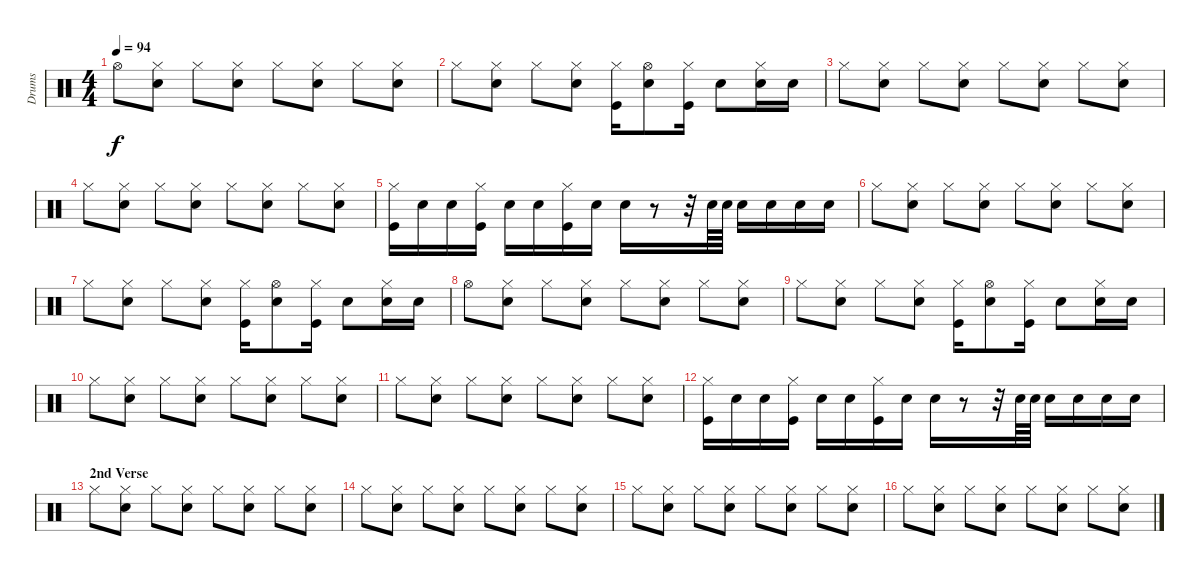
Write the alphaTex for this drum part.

\track ("Drums" "Drums") {instrument percussion}
\staff {score}
\articulation defaults
\ts (4 4)
\tempo 94
\clef neutral
\ks c "Hi-Hat (open)".8{dy f}
("Hi-Hat (closed)" "Snare (hit) 2").8 "Hi-Hat (closed)".8 ("Hi-Hat (closed)" "Snare (hit) 2").8 "Hi-Hat (closed)".8 ("Hi-Hat (closed)" "Snare (hit) 2").8 "Hi-Hat (closed)".8 ("Hi-Hat (closed)" "Snare (hit) 2").8 |
"Hi-Hat (closed)".8 ("Hi-Hat (closed)" "Snare (hit) 2").8 "Hi-Hat (closed)".8 ("Hi-Hat (closed)" "Snare (hit) 2").8 ("Hi-Hat (closed)" "Kick (hit)").16 ("Hi-Hat (open)" "Electric Snare (hit)").8 ("Hi-Hat (closed)" "Kick (hit)").16 "Electric Snare (hit)".8 ("Hi-Hat (closed)" "Electric Snare (hit)").16 "Electric Snare (hit)".16 |
"Hi-Hat (closed)".8 ("Hi-Hat (closed)" "Snare (hit) 2").8 "Hi-Hat (closed)".8 ("Hi-Hat (closed)" "Snare (hit) 2").8 "Hi-Hat (closed)".8 ("Hi-Hat (closed)" "Snare (hit) 2").8 "Hi-Hat (closed)".8 ("Hi-Hat (closed)" "Snare (hit) 2").8 |
"Hi-Hat (closed)".8 ("Hi-Hat (closed)" "Snare (hit) 2").8 "Hi-Hat (closed)".8 ("Hi-Hat (closed)" "Snare (hit) 2").8 "Hi-Hat (closed)".8 ("Hi-Hat (closed)" "Snare (hit) 2").8 "Hi-Hat (closed)".8 ("Hi-Hat (closed)" "Snare (hit) 2").8 |
("Hi-Hat (closed)" "Kick (hit)").16 "Electric Snare (hit)".16 "Electric Snare (hit)".16 ("Hi-Hat (closed)" "Kick (hit)").16 "Electric Snare (hit)".16 "Electric Snare (hit)".16 ("Hi-Hat (closed)" "Kick (hit)").16 "Electric Snare (hit)".16 "Electric Snare (hit)".16 r.8 r.32 "Electric Snare (hit)".64 "Electric Snare (hit)".64 "Electric Snare (hit)".16 "Electric Snare (hit)".16 "Electric Snare (hit)".16 "Electric Snare (hit)".16 |
"Hi-Hat (closed)".8 ("Hi-Hat (closed)" "Snare (hit) 2").8 "Hi-Hat (closed)".8 ("Hi-Hat (closed)" "Snare (hit) 2").8 "Hi-Hat (closed)".8 ("Hi-Hat (closed)" "Snare (hit) 2").8 "Hi-Hat (closed)".8 ("Hi-Hat (closed)" "Snare (hit) 2").8 |
"Hi-Hat (closed)".8 ("Hi-Hat (closed)" "Snare (hit) 2").8 "Hi-Hat (closed)".8 ("Hi-Hat (closed)" "Snare (hit) 2").8 ("Hi-Hat (closed)" "Kick (hit)").16 ("Hi-Hat (open)" "Electric Snare (hit)").8 ("Hi-Hat (closed)" "Kick (hit)").16 "Electric Snare (hit)".8 ("Hi-Hat (closed)" "Electric Snare (hit)").16 "Electric Snare (hit)".16 |
"Hi-Hat (open)".8 ("Hi-Hat (closed)" "Snare (hit) 2").8 "Hi-Hat (closed)".8 ("Hi-Hat (closed)" "Snare (hit) 2").8 "Hi-Hat (closed)".8 ("Hi-Hat (closed)" "Snare (hit) 2").8 "Hi-Hat (closed)".8 ("Hi-Hat (closed)" "Snare (hit) 2").8 |
"Hi-Hat (closed)".8 ("Hi-Hat (closed)" "Snare (hit) 2").8 "Hi-Hat (closed)".8 ("Hi-Hat (closed)" "Snare (hit) 2").8 ("Hi-Hat (closed)" "Kick (hit)").16 ("Hi-Hat (open)" "Electric Snare (hit)").8 ("Hi-Hat (closed)" "Kick (hit)").16 "Electric Snare (hit)".8 ("Hi-Hat (closed)" "Electric Snare (hit)").16 "Electric Snare (hit)".16 |
"Hi-Hat (closed)".8 ("Hi-Hat (closed)" "Snare (hit) 2").8 "Hi-Hat (closed)".8 ("Hi-Hat (closed)" "Snare (hit) 2").8 "Hi-Hat (closed)".8 ("Hi-Hat (closed)" "Snare (hit) 2").8 "Hi-Hat (closed)".8 ("Hi-Hat (closed)" "Snare (hit) 2").8 |
"Hi-Hat (closed)".8 ("Hi-Hat (closed)" "Snare (hit) 2").8 "Hi-Hat (closed)".8 ("Hi-Hat (closed)" "Snare (hit) 2").8 "Hi-Hat (closed)".8 ("Hi-Hat (closed)" "Snare (hit) 2").8 "Hi-Hat (closed)".8 ("Hi-Hat (closed)" "Snare (hit) 2").8 |
("Hi-Hat (closed)" "Kick (hit)").16 "Electric Snare (hit)".16 "Electric Snare (hit)".16 ("Hi-Hat (closed)" "Kick (hit)").16 "Electric Snare (hit)".16 "Electric Snare (hit)".16 ("Hi-Hat (closed)" "Kick (hit)").16 "Electric Snare (hit)".16 "Electric Snare (hit)".16 r.8 r.32 "Electric Snare (hit)".64 "Electric Snare (hit)".64 "Electric Snare (hit)".16 "Electric Snare (hit)".16 "Electric Snare (hit)".16 "Electric Snare (hit)".16 |
\section ("" "2nd Verse")
"Hi-Hat (closed)".8 ("Hi-Hat (closed)" "Snare (hit) 2").8 "Hi-Hat (closed)".8 ("Hi-Hat (closed)" "Snare (hit) 2").8 "Hi-Hat (closed)".8 ("Hi-Hat (closed)" "Snare (hit) 2").8 "Hi-Hat (closed)".8 ("Hi-Hat (closed)" "Snare (hit) 2").8 |
"Hi-Hat (closed)".8 ("Hi-Hat (closed)" "Snare (hit) 2").8 "Hi-Hat (closed)".8 ("Hi-Hat (closed)" "Snare (hit) 2").8 "Hi-Hat (closed)".8 ("Hi-Hat (closed)" "Snare (hit) 2").8 "Hi-Hat (closed)".8 ("Hi-Hat (closed)" "Snare (hit) 2").8 |
"Hi-Hat (closed)".8 ("Hi-Hat (closed)" "Snare (hit) 2").8 "Hi-Hat (closed)".8 ("Hi-Hat (closed)" "Snare (hit) 2").8 "Hi-Hat (closed)".8 ("Hi-Hat (closed)" "Snare (hit) 2").8 "Hi-Hat (closed)".8 ("Hi-Hat (closed)" "Snare (hit) 2").8 |
"Hi-Hat (closed)".8 ("Hi-Hat (closed)" "Snare (hit) 2").8 "Hi-Hat (closed)".8 ("Hi-Hat (closed)" "Snare (hit) 2").8 "Hi-Hat (closed)".8 ("Hi-Hat (closed)" "Snare (hit) 2").8 "Hi-Hat (closed)".8 ("Hi-Hat (closed)" "Snare (hit) 2").8
